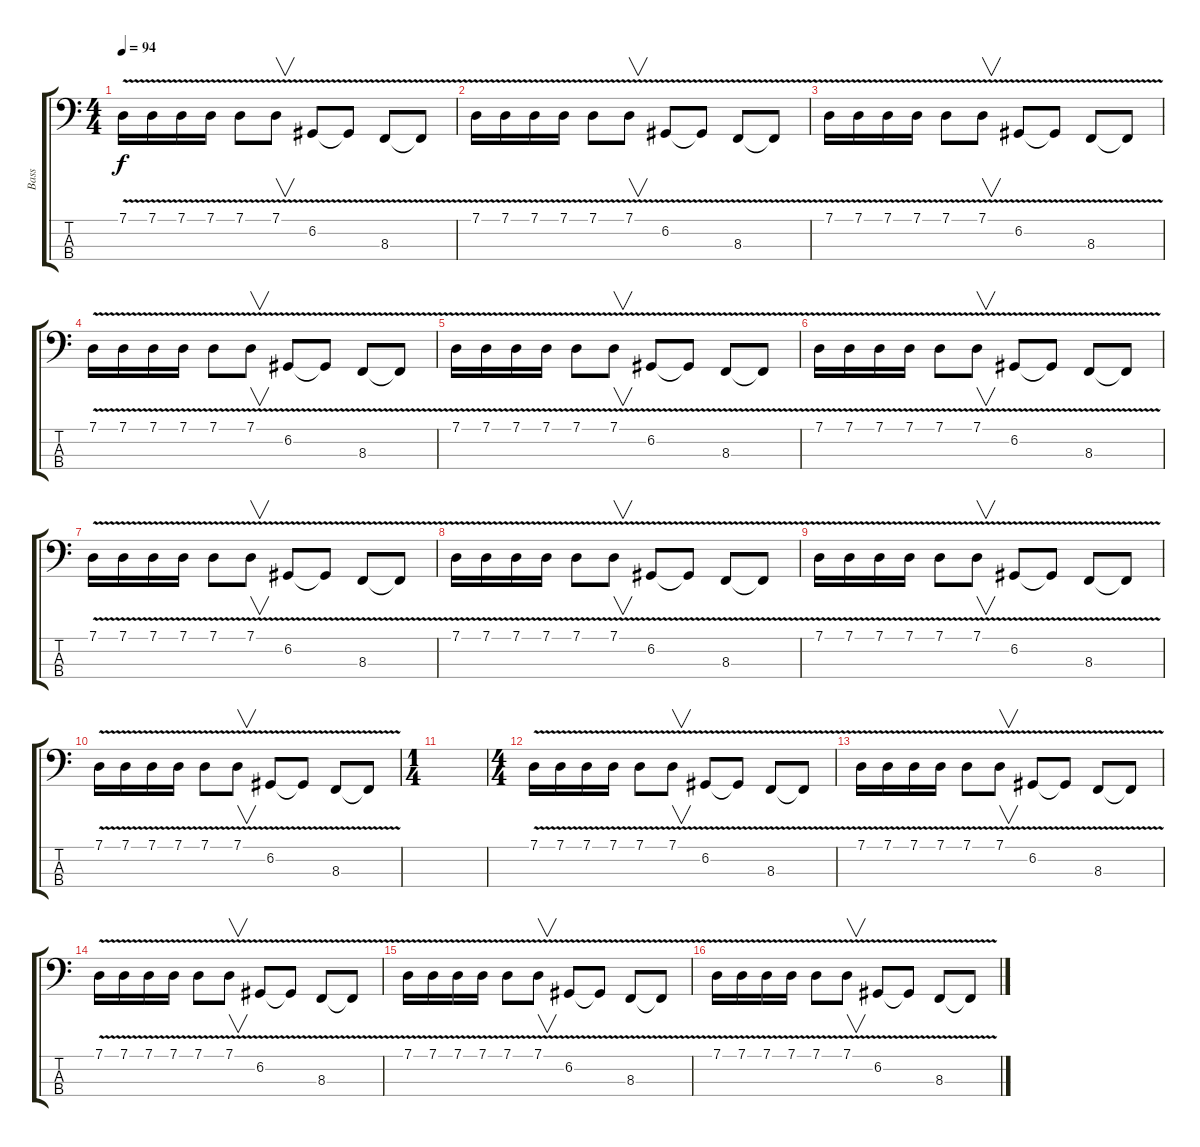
\track ("Bass" "Bass") {instrument lead1square}
\staff {score tabs}
\tuning (G2 D2 A1 E1) {hide}
\ts (4 4)
\tempo 94
\clef f4
\ks c
7.1{v}.16{dy f volume 0 instrument lead1square} 7.1{v}.16{volume 13} 7.1{v}.16 7.1{v}.16 7.1{v}.8 7.1{v}.8{v} 6.2{v}.8 6.2{t}.8 8.3{v}.8 8.3{t}.8 |
7.1{v}.16 7.1{v}.16 7.1{v}.16 7.1{v}.16 7.1{v}.8 7.1{v}.8{v} 6.2{v}.8 6.2{t}.8 8.3{v}.8 8.3{t}.8 |
7.1{v}.16 7.1{v}.16 7.1{v}.16 7.1{v}.16 7.1{v}.8 7.1{v}.8{v} 6.2{v}.8 6.2{t}.8 8.3{v}.8 8.3{t}.8 |
7.1{v}.16 7.1{v}.16 7.1{v}.16 7.1{v}.16 7.1{v}.8 7.1{v}.8{v} 6.2{v}.8 6.2{t}.8 8.3{v}.8 8.3{t}.8 |
7.1{v}.16 7.1{v}.16 7.1{v}.16 7.1{v}.16 7.1{v}.8 7.1{v}.8{v} 6.2{v}.8 6.2{t}.8 8.3{v}.8 8.3{t}.8 |
7.1{v}.16 7.1{v}.16 7.1{v}.16 7.1{v}.16 7.1{v}.8 7.1{v}.8{v} 6.2{v}.8 6.2{t}.8 8.3{v}.8 8.3{t}.8 |
7.1{v}.16 7.1{v}.16 7.1{v}.16 7.1{v}.16 7.1{v}.8 7.1{v}.8{v} 6.2{v}.8 6.2{t}.8 8.3{v}.8 8.3{t}.8 |
7.1{v}.16 7.1{v}.16 7.1{v}.16 7.1{v}.16 7.1{v}.8 7.1{v}.8{v} 6.2{v}.8 6.2{t}.8 8.3{v}.8 8.3{t}.8 |
7.1{v}.16 7.1{v}.16 7.1{v}.16 7.1{v}.16 7.1{v}.8 7.1{v}.8{v} 6.2{v}.8 6.2{t}.8 8.3{v}.8 8.3{t}.8 |
7.1{v}.16 7.1{v}.16 7.1{v}.16 7.1{v}.16 7.1{v}.8 7.1{v}.8{v} 6.2{v}.8 6.2{t}.8 8.3{v}.8 8.3{t}.8 |
\ts (1 4)
|
\ts (4 4)
7.1{v}.16 7.1{v}.16 7.1{v}.16 7.1{v}.16 7.1{v}.8 7.1{v}.8{v} 6.2{v}.8 6.2{t}.8 8.3{v}.8 8.3{t}.8 |
7.1{v}.16 7.1{v}.16 7.1{v}.16 7.1{v}.16 7.1{v}.8 7.1{v}.8{v} 6.2{v}.8 6.2{t}.8 8.3{v}.8 8.3{t}.8 |
7.1{v}.16 7.1{v}.16 7.1{v}.16 7.1{v}.16 7.1{v}.8 7.1{v}.8{v} 6.2{v}.8 6.2{t}.8 8.3{v}.8 8.3{t}.8 |
7.1{v}.16 7.1{v}.16 7.1{v}.16 7.1{v}.16 7.1{v}.8 7.1{v}.8{v} 6.2{v}.8 6.2{t}.8 8.3{v}.8 8.3{t}.8 |
7.1{v}.16 7.1{v}.16 7.1{v}.16 7.1{v}.16 7.1{v}.8 7.1{v}.8{v} 6.2{v}.8 6.2{t}.8 8.3{v}.8 8.3{t}.8
